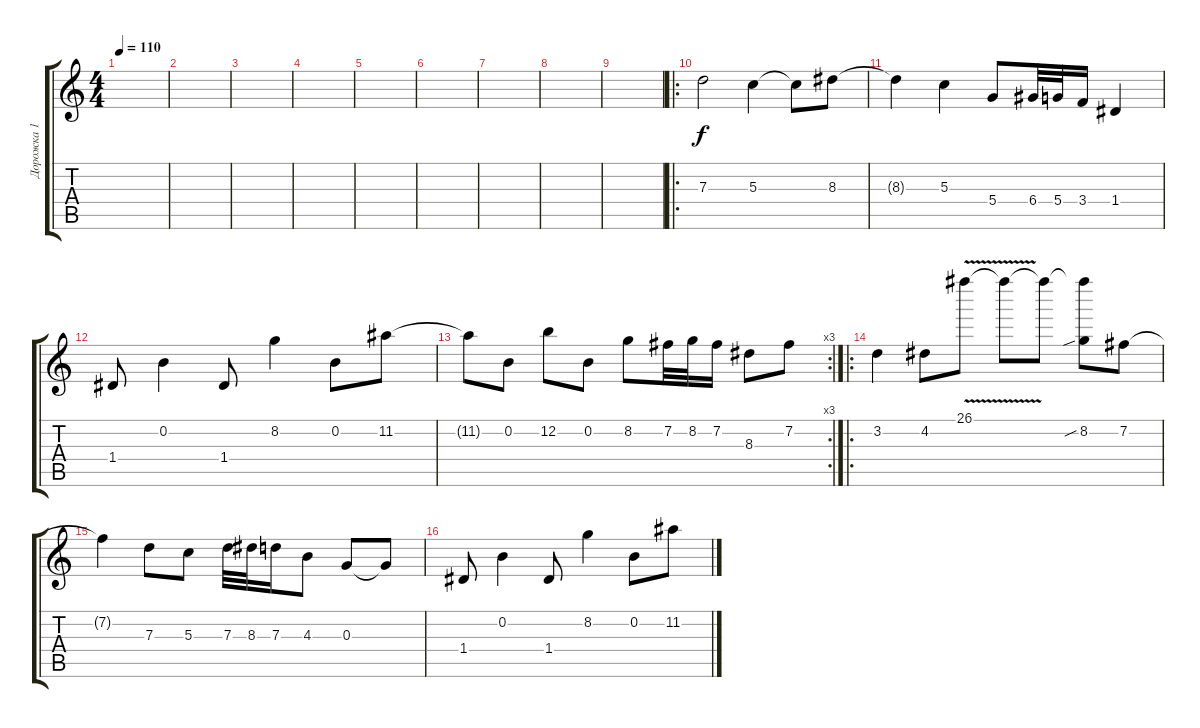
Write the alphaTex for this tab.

\track ("Дорожка 1" "Дорожка 1") {instrument distortionguitar}
\staff {score tabs}
\tuning (E4 B3 G3 D3 A2 E2) {hide}
\ts (4 4)
\tempo 110
\clef g2
\ks c
|
|
|
|
|
|
|
|
|
\ro
7.3.2{volume 14} 5.3.4 5.3{t}.8 8.3.8 |
8.3{t}.4 5.3.4 5.4.8 6.4.32 5.4.32 3.4.16 1.4.4 |
1.4.8 0.2.4 1.4.8 8.2.4 0.2.8 11.2.8 |
\rc 3
11.2{t}.8 0.2.8 12.2.8 0.2.8 8.2.8 7.2.32 8.2.32 7.2.16 8.3.8 7.2.8 |
\ro
3.2.4 4.2.8 26.1{v}.8 26.1{t}.8 26.1{t}.8 (26.1{t} 8.2{sib}).8 7.2.8 |
7.2{t}.4 7.3.8 5.3.8 7.3.32 8.3.32 7.3.16 4.3.8 0.3.8 0.3{t}.8 |
1.4.8 0.2.4 1.4.8 8.2.4 0.2.8 11.2.8
